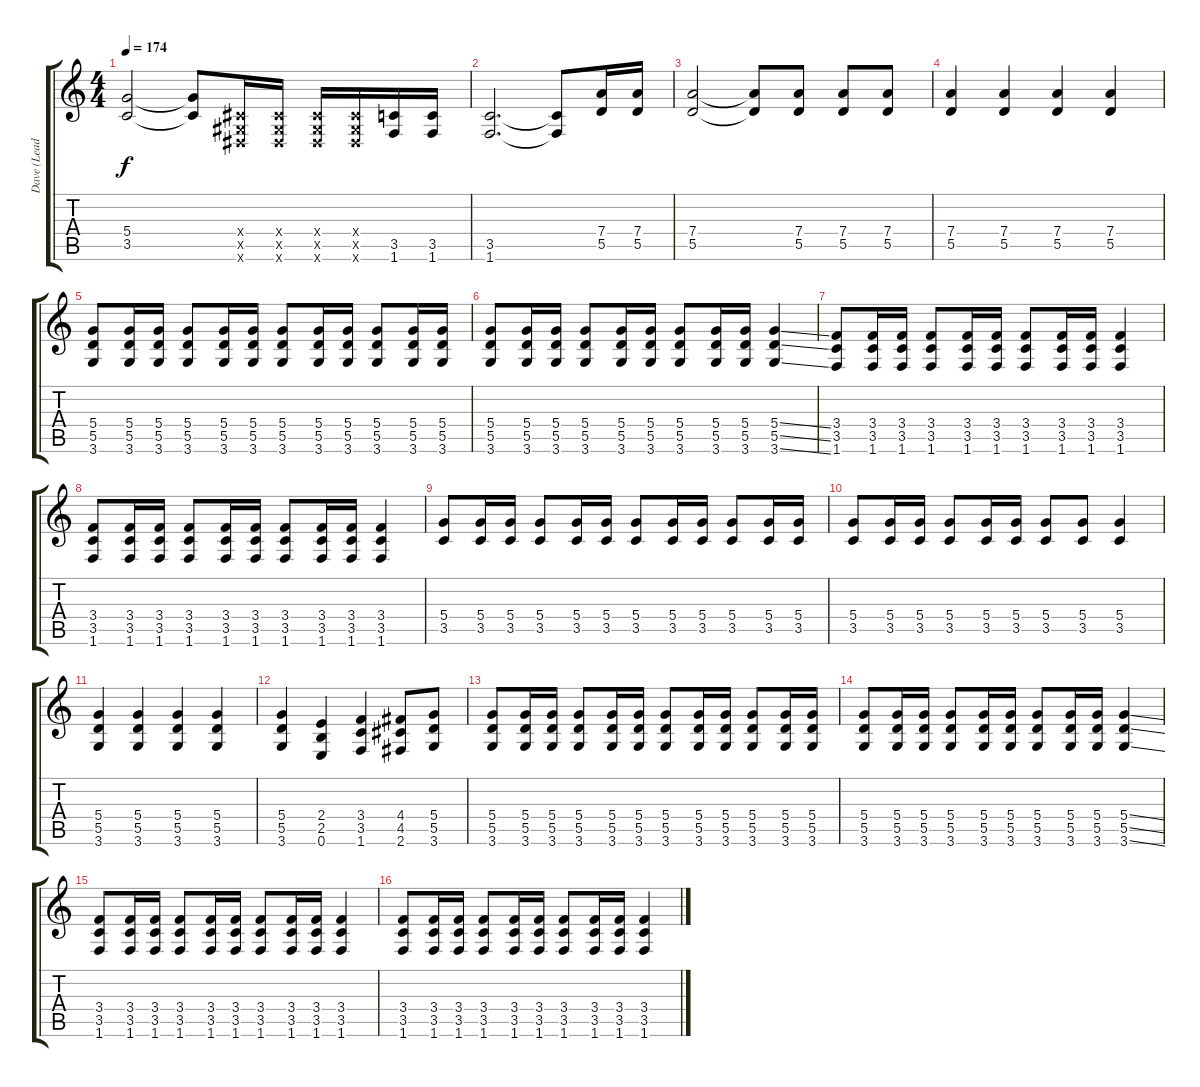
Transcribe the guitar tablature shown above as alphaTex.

\track ("Dave (Lead Guitar)" "Dave (Lead") {instrument distortionguitar}
\staff {score tabs}
\tuning (E4 B3 G3 D3 A2 E2) {hide}
\ts (4 4)
\tempo 174
\clef g2
\ks c
(5.4 3.5).2{dy f} (5.4{t} 3.5{t}).8 (-1.4{x} -1.5{x} -1.6{x}).16 (-1.4{x} -1.5{x} -1.6{x}).16 (-1.4{x} -1.5{x} -1.6{x}).16 (-1.4{x} -1.5{x} -1.6{x}).16 (3.5 1.6).16 (3.5 1.6).16 |
(3.5 1.6).2{d} (3.5{t} 1.6{t}).8 (7.4 5.5).16 (7.4 5.5).16 |
(7.4 5.5).2 (7.4{t} 5.5{t}).8 (7.4 5.5).8 (7.4 5.5).8 (7.4 5.5).8 |
(7.4 5.5).4 (7.4 5.5).4 (7.4 5.5).4 (7.4 5.5).4 |
(5.4 5.5 3.6).8 (5.4 5.5 3.6).16 (5.4 5.5 3.6).16 (5.4 5.5 3.6).8 (5.4 5.5 3.6).16 (5.4 5.5 3.6).16 (5.4 5.5 3.6).8 (5.4 5.5 3.6).16 (5.4 5.5 3.6).16 (5.4 5.5 3.6).8 (5.4 5.5 3.6).16 (5.4 5.5 3.6).16 |
(5.4 5.5 3.6).8 (5.4 5.5 3.6).16 (5.4 5.5 3.6).16 (5.4 5.5 3.6).8 (5.4 5.5 3.6).16 (5.4 5.5 3.6).16 (5.4 5.5 3.6).8 (5.4 5.5 3.6).16 (5.4 5.5 3.6).16 (5.4{ss} 5.5{ss} 3.6{ss}).4 |
(3.4 3.5 1.6).8 (3.4 3.5 1.6).16 (3.4 3.5 1.6).16 (3.4 3.5 1.6).8 (3.4 3.5 1.6).16 (3.4 3.5 1.6).16 (3.4 3.5 1.6).8 (3.4 3.5 1.6).16 (3.4 3.5 1.6).16 (3.4 3.5 1.6).4 |
(3.4 3.5 1.6).8 (3.4 3.5 1.6).16 (3.4 3.5 1.6).16 (3.4 3.5 1.6).8 (3.4 3.5 1.6).16 (3.4 3.5 1.6).16 (3.4 3.5 1.6).8 (3.4 3.5 1.6).16 (3.4 3.5 1.6).16 (3.4 3.5 1.6).4 |
(5.4 3.5).8 (5.4 3.5).16 (5.4 3.5).16 (5.4 3.5).8 (5.4 3.5).16 (5.4 3.5).16 (5.4 3.5).8 (5.4 3.5).16 (5.4 3.5).16 (5.4 3.5).8 (5.4 3.5).16 (5.4 3.5).16 |
(5.4 3.5).8 (5.4 3.5).16 (5.4 3.5).16 (5.4 3.5).8 (5.4 3.5).16 (5.4 3.5).16 (5.4 3.5).8 (5.4 3.5).8 (5.4 3.5).4 |
(5.4 5.5 3.6).4 (5.4 5.5 3.6).4 (5.4 5.5 3.6).4 (5.4 5.5 3.6).4 |
(5.4 5.5 3.6).4 (2.4 2.5 0.6).4 (3.4 3.5 1.6).4 (4.4 4.5 2.6).8 (5.4 5.5 3.6).8 |
(5.4 5.5 3.6).8 (5.4 5.5 3.6).16 (5.4 5.5 3.6).16 (5.4 5.5 3.6).8 (5.4 5.5 3.6).16 (5.4 5.5 3.6).16 (5.4 5.5 3.6).8 (5.4 5.5 3.6).16 (5.4 5.5 3.6).16 (5.4 5.5 3.6).8 (5.4 5.5 3.6).16 (5.4 5.5 3.6).16 |
(5.4 5.5 3.6).8 (5.4 5.5 3.6).16 (5.4 5.5 3.6).16 (5.4 5.5 3.6).8 (5.4 5.5 3.6).16 (5.4 5.5 3.6).16 (5.4 5.5 3.6).8 (5.4 5.5 3.6).16 (5.4 5.5 3.6).16 (5.4{ss} 5.5{ss} 3.6{ss}).4 |
(3.4 3.5 1.6).8 (3.4 3.5 1.6).16 (3.4 3.5 1.6).16 (3.4 3.5 1.6).8 (3.4 3.5 1.6).16 (3.4 3.5 1.6).16 (3.4 3.5 1.6).8 (3.4 3.5 1.6).16 (3.4 3.5 1.6).16 (3.4 3.5 1.6).4 |
(3.4 3.5 1.6).8 (3.4 3.5 1.6).16 (3.4 3.5 1.6).16 (3.4 3.5 1.6).8 (3.4 3.5 1.6).16 (3.4 3.5 1.6).16 (3.4 3.5 1.6).8 (3.4 3.5 1.6).16 (3.4 3.5 1.6).16 (3.4 3.5 1.6).4
